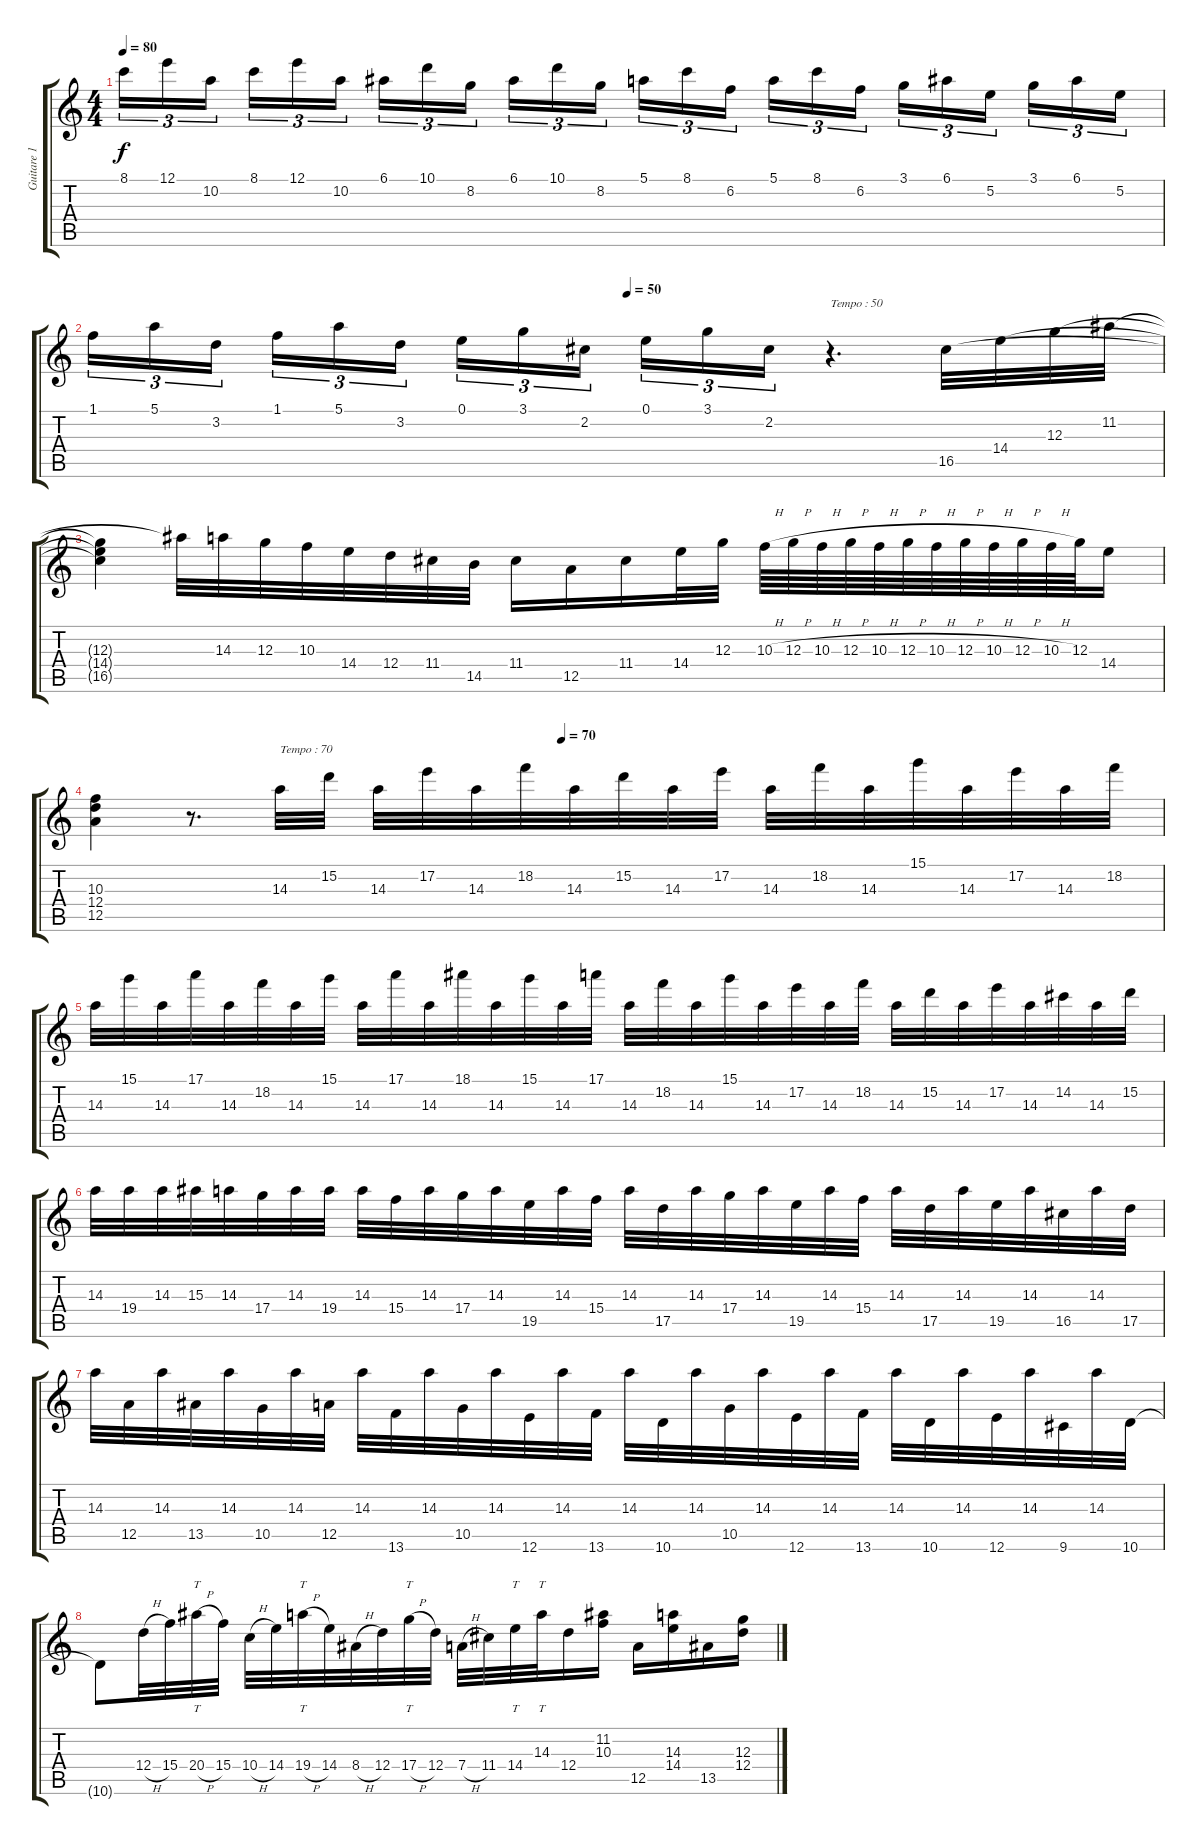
\track ("Guitare 1" "Guitare 1") {instrument distortionguitar}
\staff {score tabs}
\tuning (E4 B3 G3 D3 A2 E2) {hide}
\ts (4 4)
\tempo 80
\clef g2
\ks c
8.1.16{tu (3 2) dy f} 12.1.16{tu (3 2)} 10.2.16{tu (3 2)} 8.1.16{tu (3 2)} 12.1.16{tu (3 2)} 10.2.16{tu (3 2)} 6.1.16{tu (3 2)} 10.1.16{tu (3 2)} 8.2.16{tu (3 2)} 6.1.16{tu (3 2)} 10.1.16{tu (3 2)} 8.2.16{tu (3 2)} 5.1.16{tu (3 2)} 8.1.16{tu (3 2)} 6.2.16{tu (3 2)} 5.1.16{tu (3 2)} 8.1.16{tu (3 2)} 6.2.16{tu (3 2)} 3.1.16{tu (3 2)} 6.1.16{tu (3 2)} 5.2.16{tu (3 2)} 3.1.16{tu (3 2)} 6.1.16{tu (3 2)} 5.2.16{tu (3 2)} |
\tempo (50 0.5)
1.1.16{tu (3 2)} 5.1.16{tu (3 2)} 3.2.16{tu (3 2)} 1.1.16{tu (3 2)} 5.1.16{tu (3 2)} 3.2.16{tu (3 2)} 0.1.16{tu (3 2)} 3.1.16{tu (3 2)} 2.2.16{tu (3 2)} 0.1.16{tu (3 2)} 3.1.16{tu (3 2)} 2.2.16{tu (3 2)} r.4{d txt "Tempo : 50"} 16.5.32 14.4.32 12.3.32 11.2.32 |
(12.3{t} 14.4{t} 16.5{t}).4 11.2{t}.32 14.3.32 12.3.32 10.3.32 14.4.32 12.4.32 11.4.32 14.5.32 11.4.16 12.5.16 11.4.16 14.4.32 12.3.32 10.3{h}.64 12.3{h}.64 10.3{h}.64 12.3{h}.64 10.3{h}.64 12.3{h}.64 10.3{h}.64 12.3{h}.64 10.3{h}.64 12.3{h}.64 10.3{h}.64 12.3.64 14.4.16 |
\tempo (70 0.4375)
(10.3 12.4 12.5).4 r.8{d} 14.3.32{txt "Tempo : 70"} 15.2.32 14.3.32 17.2.32 14.3.32 18.2.32 14.3.32 15.2.32 14.3.32 17.2.32 14.3.32 18.2.32 14.3.32 15.1.32 14.3.32 17.2.32 14.3.32 18.2.32 |
14.3.32 15.1.32 14.3.32 17.1.32 14.3.32 18.2.32 14.3.32 15.1.32 14.3.32 17.1.32 14.3.32 18.1.32 14.3.32 15.1.32 14.3.32 17.1.32 14.3.32 18.2.32 14.3.32 15.1.32 14.3.32 17.2.32 14.3.32 18.2.32 14.3.32 15.2.32 14.3.32 17.2.32 14.3.32 14.2.32 14.3.32 15.2.32 |
14.3.32 19.4.32 14.3.32 15.3.32 14.3.32 17.4.32 14.3.32 19.4.32 14.3.32 15.4.32 14.3.32 17.4.32 14.3.32 19.5.32 14.3.32 15.4.32 14.3.32 17.5.32 14.3.32 17.4.32 14.3.32 19.5.32 14.3.32 15.4.32 14.3.32 17.5.32 14.3.32 19.5.32 14.3.32 16.5.32 14.3.32 17.5.32 |
14.3.32 12.5.32 14.3.32 13.5.32 14.3.32 10.5.32 14.3.32 12.5.32 14.3.32 13.6.32 14.3.32 10.5.32 14.3.32 12.6.32 14.3.32 13.6.32 14.3.32 10.6.32 14.3.32 10.5.32 14.3.32 12.6.32 14.3.32 13.6.32 14.3.32 10.6.32 14.3.32 12.6.32 14.3.32 9.6.32 14.3.32 10.6.32 |
10.6{t}.8 12.4{h}.32 15.4.32 20.4{h}.32{tt} 15.4.32 10.4{h}.32 14.4.32 19.4{h}.32{tt} 14.4.32 8.4{h}.32 12.4.32 17.4{h}.32{tt} 12.4.32 7.4{h}.32 11.4.32 14.4.32{tt} 14.3.32{tt} 12.4.16 (11.2 10.3).16 12.5.16 (14.3 14.4).16 13.5.16 (12.3 12.4).16
